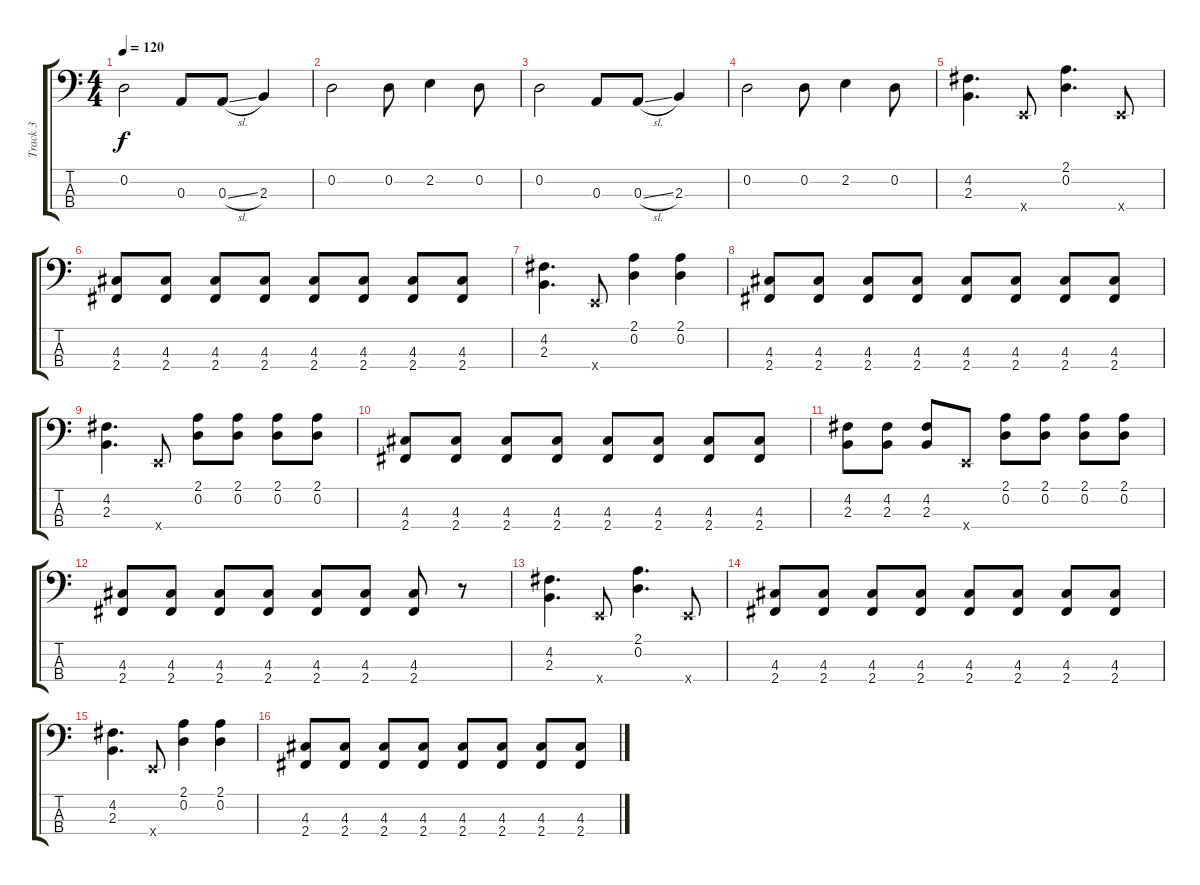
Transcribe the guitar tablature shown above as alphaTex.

\track ("Track 3" "Track 3") {instrument electricbasspick}
\staff {score tabs}
\tuning (G2 D2 A1 E1) {hide}
\ts (4 4)
\tempo 120
\clef f4
\ks c
0.2.2{dy f} 0.3.8 0.3{sl}.8 2.3.4 |
0.2.2 0.2.8 2.2.4 0.2.8 |
0.2.2 0.3.8 0.3{sl}.8 2.3.4 |
0.2.2 0.2.8 2.2.4 0.2.8 |
(4.2 2.3).4{d} 0.4{x}.8 (2.1 0.2).4{d} 0.4{x}.8 |
(4.3 2.4).8 (4.3 2.4).8 (4.3 2.4).8 (4.3 2.4).8 (4.3 2.4).8 (4.3 2.4).8 (4.3 2.4).8 (4.3 2.4).8 |
(4.2 2.3).4{d} 0.4{x}.8 (2.1 0.2).4 (2.1 0.2).4 |
(4.3 2.4).8 (4.3 2.4).8 (4.3 2.4).8 (4.3 2.4).8 (4.3 2.4).8 (4.3 2.4).8 (4.3 2.4).8 (4.3 2.4).8 |
(4.2 2.3).4{d} 0.4{x}.8 (2.1 0.2).8 (2.1 0.2).8 (2.1 0.2).8 (2.1 0.2).8 |
(4.3 2.4).8 (4.3 2.4).8 (4.3 2.4).8 (4.3 2.4).8 (4.3 2.4).8 (4.3 2.4).8 (4.3 2.4).8 (4.3 2.4).8 |
(4.2 2.3).8 (4.2 2.3).8 (4.2 2.3).8 0.4{x}.8 (2.1 0.2).8 (2.1 0.2).8 (2.1 0.2).8 (2.1 0.2).8 |
(4.3 2.4).8 (4.3 2.4).8 (4.3 2.4).8 (4.3 2.4).8 (4.3 2.4).8 (4.3 2.4).8 (4.3 2.4).8 r.8 |
(4.2 2.3).4{d} 0.4{x}.8 (2.1 0.2).4{d} 0.4{x}.8 |
(4.3 2.4).8 (4.3 2.4).8 (4.3 2.4).8 (4.3 2.4).8 (4.3 2.4).8 (4.3 2.4).8 (4.3 2.4).8 (4.3 2.4).8 |
(4.2 2.3).4{d} 0.4{x}.8 (2.1 0.2).4 (2.1 0.2).4 |
(4.3 2.4).8 (4.3 2.4).8 (4.3 2.4).8 (4.3 2.4).8 (4.3 2.4).8 (4.3 2.4).8 (4.3 2.4).8 (4.3 2.4).8
